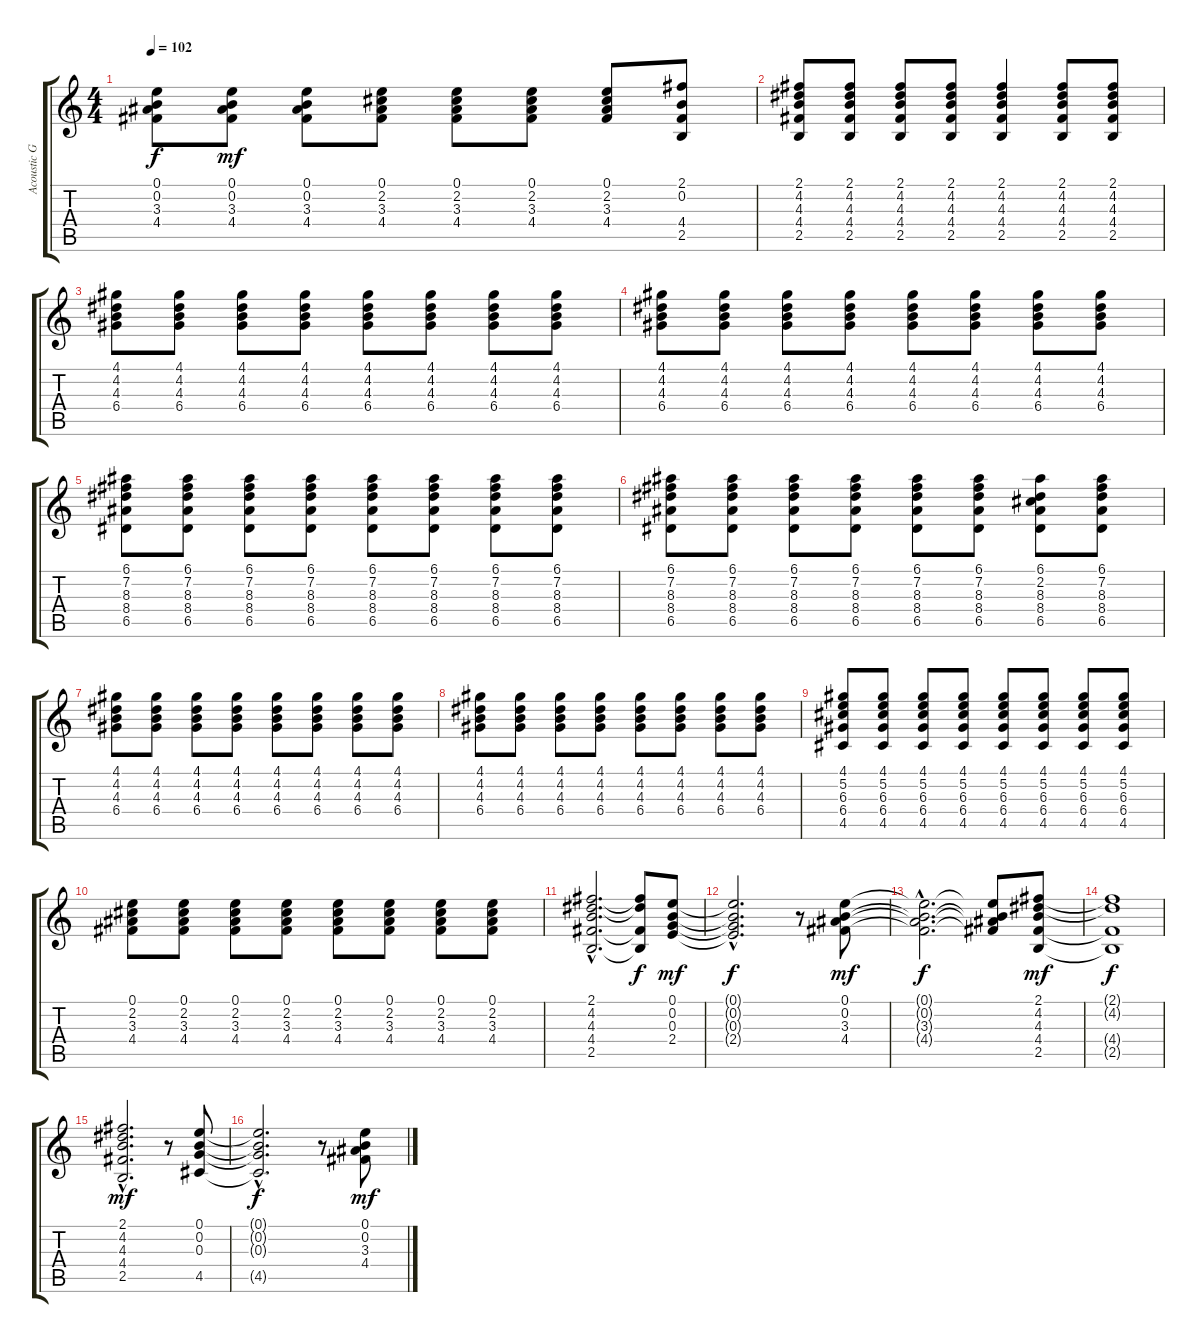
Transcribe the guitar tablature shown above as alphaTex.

\track ("Acoustic Guitar II" "Acoustic G") {instrument acousticguitarsteel}
\staff {score tabs}
\tuning (E4 B3 G3 D3 A2 E2) {hide}
\ts (4 4)
\tempo 102
\clef g2
\ks c
(0.1{t} 0.2{t} 3.3{t} 4.4{t}).8{dy f} (0.1 0.2 3.3 4.4).8{dy mf} (0.1 0.2 3.3 4.4).8 (0.1 2.2 3.3 4.4).8 (0.1 2.2 3.3 4.4).8 (0.1 2.2 3.3 4.4).8 (0.1 2.2 3.3 4.4).8 (2.1 0.2 4.4 2.5).8 |
(2.1 4.2 4.3 4.4 2.5).8 (2.1 4.2 4.3 4.4 2.5).8 (2.1 4.2 4.3 4.4 2.5).8 (2.1 4.2 4.3 4.4 2.5).8 (2.1 4.2 4.3 4.4 2.5).4 (2.1 4.2 4.3 4.4 2.5).8 (2.1 4.2 4.3 4.4 2.5).8 |
(4.1 4.2 4.3 6.4).8 (4.1 4.2 4.3 6.4).8 (4.1 4.2 4.3 6.4).8 (4.1 4.2 4.3 6.4).8 (4.1 4.2 4.3 6.4).8 (4.1 4.2 4.3 6.4).8 (4.1 4.2 4.3 6.4).8 (4.1 4.2 4.3 6.4).8 |
(4.1 4.2 4.3 6.4).8 (4.1 4.2 4.3 6.4).8 (4.1 4.2 4.3 6.4).8 (4.1 4.2 4.3 6.4).8 (4.1 4.2 4.3 6.4).8 (4.1 4.2 4.3 6.4).8 (4.1 4.2 4.3 6.4).8 (4.1 4.2 4.3 6.4).8 |
(6.1 7.2 8.3 8.4 6.5).8 (6.1 7.2 8.3 8.4 6.5).8 (6.1 7.2 8.3 8.4 6.5).8 (6.1 7.2 8.3 8.4 6.5).8 (6.1 7.2 8.3 8.4 6.5).8 (6.1 7.2 8.3 8.4 6.5).8 (6.1 7.2 8.3 8.4 6.5).8 (6.1 7.2 8.3 8.4 6.5).8 |
(6.1 7.2 8.3 8.4 6.5).8 (6.1 7.2 8.3 8.4 6.5).8 (6.1 7.2 8.3 8.4 6.5).8 (6.1 7.2 8.3 8.4 6.5).8 (6.1 7.2 8.3 8.4 6.5).8 (6.1 7.2 8.3 8.4 6.5).8 (6.1 2.2 8.3 8.4 6.5).8 (6.1 7.2 8.3 8.4 6.5).8 |
(4.1 4.2 4.3 6.4).8 (4.1 4.2 4.3 6.4).8 (4.1 4.2 4.3 6.4).8 (4.1 4.2 4.3 6.4).8 (4.1 4.2 4.3 6.4).8 (4.1 4.2 4.3 6.4).8 (4.1 4.2 4.3 6.4).8 (4.1 4.2 4.3 6.4).8 |
(4.1 4.2 4.3 6.4).8 (4.1 4.2 4.3 6.4).8 (4.1 4.2 4.3 6.4).8 (4.1 4.2 4.3 6.4).8 (4.1 4.2 4.3 6.4).8 (4.1 4.2 4.3 6.4).8 (4.1 4.2 4.3 6.4).8 (4.1 4.2 4.3 6.4).8 |
(4.1 5.2 6.3 6.4 4.5).8 (4.1 5.2 6.3 6.4 4.5).8 (4.1 5.2 6.3 6.4 4.5).8 (4.1 5.2 6.3 6.4 4.5).8 (4.1 5.2 6.3 6.4 4.5).8 (4.1 5.2 6.3 6.4 4.5).8 (4.1 5.2 6.3 6.4 4.5).8 (4.1 5.2 6.3 6.4 4.5).8 |
(0.1 2.2 3.3 4.4).8 (0.1 2.2 3.3 4.4).8 (0.1 2.2 3.3 4.4).8 (0.1 2.2 3.3 4.4).8 (0.1 2.2 3.3 4.4).8 (0.1 2.2 3.3 4.4).8 (0.1 2.2 3.3 4.4).8 (0.1 2.2 3.3 4.4).8 |
(2.1{hac} 4.2{hac} 4.3{hac} 4.4{hac} 2.5{hac}).2{d} (2.1{t} 4.2{t} 4.4{t} 2.5{t}).8{dy f} (0.1 0.2 0.3 2.4).8{dy mf} |
(0.1{hac t} 0.2{hac t} 0.3{hac t} 2.4{hac t}).2{d dy f} r.8 (0.1 0.2 3.3 4.4).8{dy mf} |
(0.1{hac t} 0.2{hac t} 3.3{hac t} 4.4{hac t}).2{d dy f} (0.1{t} 0.2{t} 3.3{t} 4.4{t}).8 (2.1 4.2 4.3 4.4 2.5).8{dy mf} |
(2.1{t} 4.2{t} 4.4{t} 2.5{t}).1{dy f} |
(2.1{hac} 4.2{hac} 4.3{hac} 4.4{hac} 2.5{hac}).2{d dy mf} r.8 (0.1 0.2 0.3 4.5).8 |
(0.1{hac t} 0.2{hac t} 0.3{hac t} 4.5{hac t}).2{d dy f} r.8 (0.1 0.2 3.3 4.4).8{dy mf}
